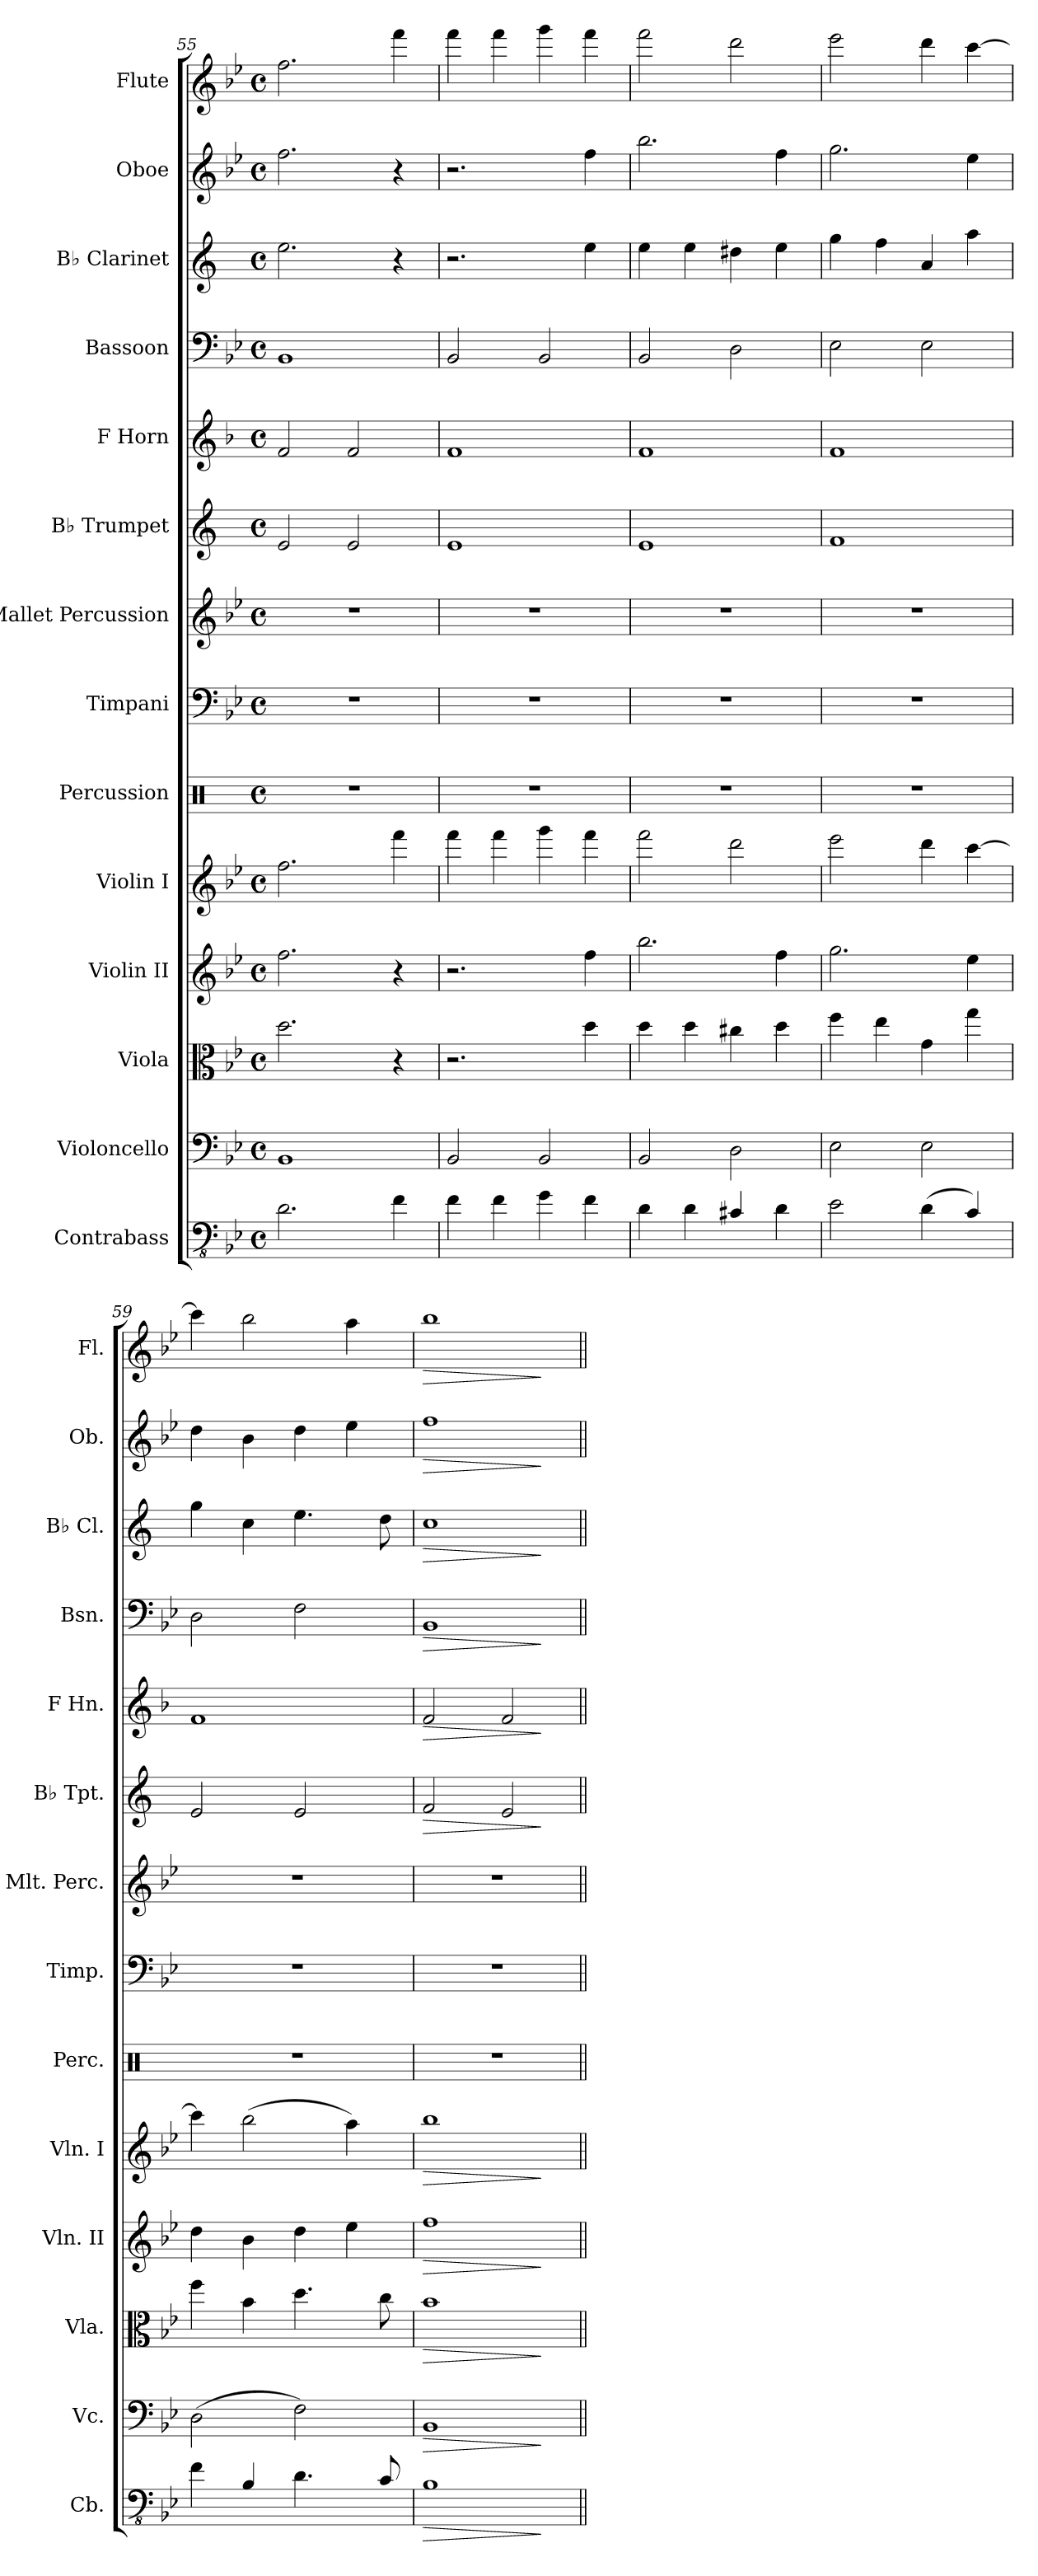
**kern	**dynam	**kern	**dynam	**kern	**dynam	**kern	**dynam	**kern	**dynam	**kern	**kern	**kern	**kern	**dynam	**kern	**dynam	**kern	**dynam	**kern	**dynam	**kern	**dynam	**kern	**dynam
*part14	*part14	*part13	*part13	*part12	*part12	*part11	*part11	*part10	*part10	*part9	*part8	*part7	*part6	*part6	*part5	*part5	*part4	*part4	*part3	*part3	*part2	*part2	*part1	*part1
*staff14	*staff14	*staff13	*staff13	*staff12	*staff12	*staff11	*staff11	*staff10	*staff10	*staff9	*staff8	*staff7	*staff6	*staff6	*staff5	*staff5	*staff4	*staff4	*staff3	*staff3	*staff2	*staff2	*staff1	*staff1
*I"Contrabass	*	*I"Violoncello	*	*I"Viola	*	*I"Violin II	*	*I"Violin I	*	*I"Percussion	*I"Timpani	*I"Mallet Percussion	*I"B♭ Trumpet	*	*I"F Horn	*	*I"Bassoon	*	*I"B♭ Clarinet	*	*I"Oboe	*	*I"Flute	*
*I'Cb.	*	*I'Vc.	*	*I'Vla.	*	*I'Vln. II	*	*I'Vln. I	*	*I'Perc.	*I'Timp.	*I'Mlt. Perc.	*I'B♭ Tpt.	*	*I'F Hn.	*	*I'Bsn.	*	*I'B♭ Cl.	*	*I'Ob.	*	*I'Fl.	*
*clefFv4	*	*clefF4	*	*clefC3	*	*clefG2	*	*clefG2	*	*clefX	*clefF4	*clefG2	*clefG2	*	*clefG2	*	*clefF4	*	*clefG2	*	*clefG2	*	*clefG2	*
*ITrd7c12	*	*	*	*	*	*	*	*	*	*	*	*ITrd-14c-24	*ITrd1c2	*	*ITrd4c7	*	*	*	*ITrd1c2	*	*	*	*	*
*k[b-e-]	*	*k[b-e-]	*	*k[b-e-]	*	*k[b-e-]	*	*k[b-e-]	*	*k[]	*k[b-e-]	*k[b-e-]	*k[b-e-]	*	*k[b-e-]	*	*k[b-e-]	*	*k[b-e-]	*	*k[b-e-]	*	*k[b-e-]	*
*M4/4	*	*M4/4	*	*M4/4	*	*M4/4	*	*M4/4	*	*M4/4	*M4/4	*M4/4	*M4/4	*	*M4/4	*	*M4/4	*	*M4/4	*	*M4/4	*	*M4/4	*
*met(c)	*	*met(c)	*	*met(c)	*	*met(c)	*	*met(c)	*	*met(c)	*met(c)	*met(c)	*met(c)	*	*met(c)	*	*met(c)	*	*met(c)	*	*met(c)	*	*met(c)	*
=55	=55	=55	=55	=55	=55	=55	=55	=55	=55	=55	=55	=55	=55	=55	=55	=55	=55	=55	=55	=55	=55	=55	=55	=55
2.DD\	.	1BB-	.	2.dd\	.	2.ff\	.	2.ff\	.	1r	1r	1r	2d/	.	2B-/	.	1BB-	.	2.dd\	.	2.ff\	.	2.ff\	.
.	.	.	.	.	.	.	.	.	.	.	.	.	2d/	.	2B-/	.	.	.	.	.	.	.	.	.
4FF\	.	.	.	4r	.	4r	.	4fff\	.	.	.	.	.	.	.	.	.	.	4r	.	4r	.	4fff\	.
=56	=56	=56	=56	=56	=56	=56	=56	=56	=56	=56	=56	=56	=56	=56	=56	=56	=56	=56	=56	=56	=56	=56	=56	=56
4FF\	.	2BB-/	.	2.r	.	2.r	.	4fff\	.	1r	1r	1r	1d	.	1B-	.	2BB-/	.	2.r	.	2.r	.	4fff\	.
4FF\	.	.	.	.	.	.	.	4fff\	.	.	.	.	.	.	.	.	.	.	.	.	.	.	4fff\	.
4GG\	.	2BB-/	.	.	.	.	.	4ggg\	.	.	.	.	.	.	.	.	2BB-/	.	.	.	.	.	4ggg\	.
4FF\	.	.	.	4dd\	.	4ff\	.	4fff\	.	.	.	.	.	.	.	.	.	.	4dd\	.	4ff\	.	4fff\	.
=57	=57	=57	=57	=57	=57	=57	=57	=57	=57	=57	=57	=57	=57	=57	=57	=57	=57	=57	=57	=57	=57	=57	=57	=57
4DD\	.	2BB-/	.	4dd\	.	2.bb-\	.	2fff\	.	1r	1r	1r	1d	.	1B-	.	2BB-/	.	4dd\	.	2.bb-\	.	2fff\	.
4DD\	.	.	.	4dd\	.	.	.	.	.	.	.	.	.	.	.	.	.	.	4dd\	.	.	.	.	.
4CC#X/	.	2D\	.	4cc#X\	.	.	.	2ddd\	.	.	.	.	.	.	.	.	2D\	.	4cc#X\	.	.	.	2ddd\	.
4DD\	.	.	.	4dd\	.	4ff\	.	.	.	.	.	.	.	.	.	.	.	.	4dd\	.	4ff\	.	.	.
=58	=58	=58	=58	=58	=58	=58	=58	=58	=58	=58	=58	=58	=58	=58	=58	=58	=58	=58	=58	=58	=58	=58	=58	=58
2EE-\	.	2E-\	.	4ff\	.	2.gg\	.	2eee-\	.	1r	1r	1r	1e-	.	1B-	.	2E-\	.	4ff\	.	2.gg\	.	2eee-\	.
.	.	.	.	4ee-\	.	.	.	.	.	.	.	.	.	.	.	.	.	.	4ee-\	.	.	.	.	.
(4DD\	.	2E-\	.	4g\	.	.	.	4ddd\	.	.	.	.	.	.	.	.	2E-\	.	4g/	.	.	.	4ddd\	.
4CC/)	.	.	.	4gg\	.	4ee-\	.	[4ccc\	.	.	.	.	.	.	.	.	.	.	4gg\	.	4ee-\	.	[4ccc\	.
=59	=59	=59	=59	=59	=59	=59	=59	=59	=59	=59	=59	=59	=59	=59	=59	=59	=59	=59	=59	=59	=59	=59	=59	=59
4FF\	.	(2D\	.	4ff\	.	4dd\	.	4ccc\]	.	1r	1r	1r	2d/	.	1B-	.	2D\	.	4ff\	.	4dd\	.	4ccc\]	.
4BBB-/	.	.	.	4b-\	.	4b-\	.	(2bb-\	.	.	.	.	.	.	.	.	.	.	4b-\	.	4b-\	.	2bb-\	.
4.DD\	.	2F\)	.	4.dd\	.	4dd\	.	.	.	.	.	.	2d/	.	.	.	2F\	.	4.dd\	.	4dd\	.	.	.
.	.	.	.	.	.	4ee-\	.	4aa\)	.	.	.	.	.	.	.	.	.	.	.	.	4ee-\	.	4aa\	.
8CC/	.	.	.	8cc\	.	.	.	.	.	.	.	.	.	.	.	.	.	.	8cc\	.	.	.	.	.
=60	=60	=60	=60	=60	=60	=60	=60	=60	=60	=60	=60	=60	=60	=60	=60	=60	=60	=60	=60	=60	=60	=60	=60	=60
!	!LO:HP:b	!	!LO:HP:b	!	!LO:HP:b	!	!LO:HP:b	!	!LO:HP:b	!	!	!	!	!LO:HP:b	!	!LO:HP:b	!	!LO:HP:b	!	!LO:HP:b	!	!LO:HP:b	!	!LO:HP:b
1BBB-	>	1BB-	>	1b-	>	1ff	>	1bb-	>	1r	1r	1r	2e-/	>	2B-/	>	1BB-	>	1b-	>	1ff	>	1bb-	>
.	.	.	.	.	.	.	.	.	.	.	.	.	2d/	.	2B-/	.	.	.	.	.	.	.	.	.
.	]	.	]	.	]	.	]	.	]	.	.	.	.	]	.	]	.	]	.	]	.	]	.	]
=||	=||	=||	=||	=||	=||	=||	=||	=||	=||	=||	=||	=||	=||	=||	=||	=||	=||	=||	=||	=||	=||	=||	=||	=||
*-	*-	*-	*-	*-	*-	*-	*-	*-	*-	*-	*-	*-	*-	*-	*-	*-	*-	*-	*-	*-	*-	*-	*-	*-
